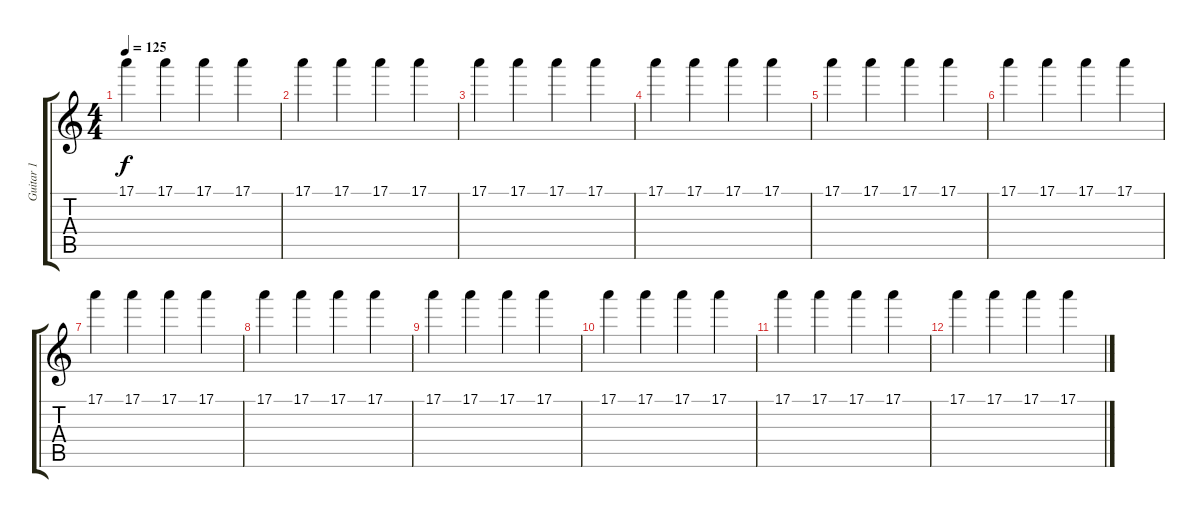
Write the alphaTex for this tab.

\track ("Guitar 1" "Guitar 1") {instrument overdrivenguitar}
\staff {score tabs}
\tuning (E4 B3 G3 D3 A2 E2) {hide}
\ts (4 4)
\tempo 125
\clef g2
\ks c
17.1.4{dy f} 17.1.4 17.1.4 17.1.4 |
17.1.4 17.1.4 17.1.4 17.1.4 |
17.1.4 17.1.4 17.1.4 17.1.4 |
17.1.4 17.1.4 17.1.4 17.1.4 |
17.1.4 17.1.4 17.1.4 17.1.4 |
17.1.4 17.1.4 17.1.4 17.1.4 |
17.1.4 17.1.4 17.1.4 17.1.4 |
17.1.4 17.1.4 17.1.4 17.1.4 |
17.1.4 17.1.4 17.1.4 17.1.4 |
17.1.4 17.1.4 17.1.4 17.1.4 |
17.1.4 17.1.4 17.1.4 17.1.4 |
17.1.4 17.1.4 17.1.4 17.1.4
